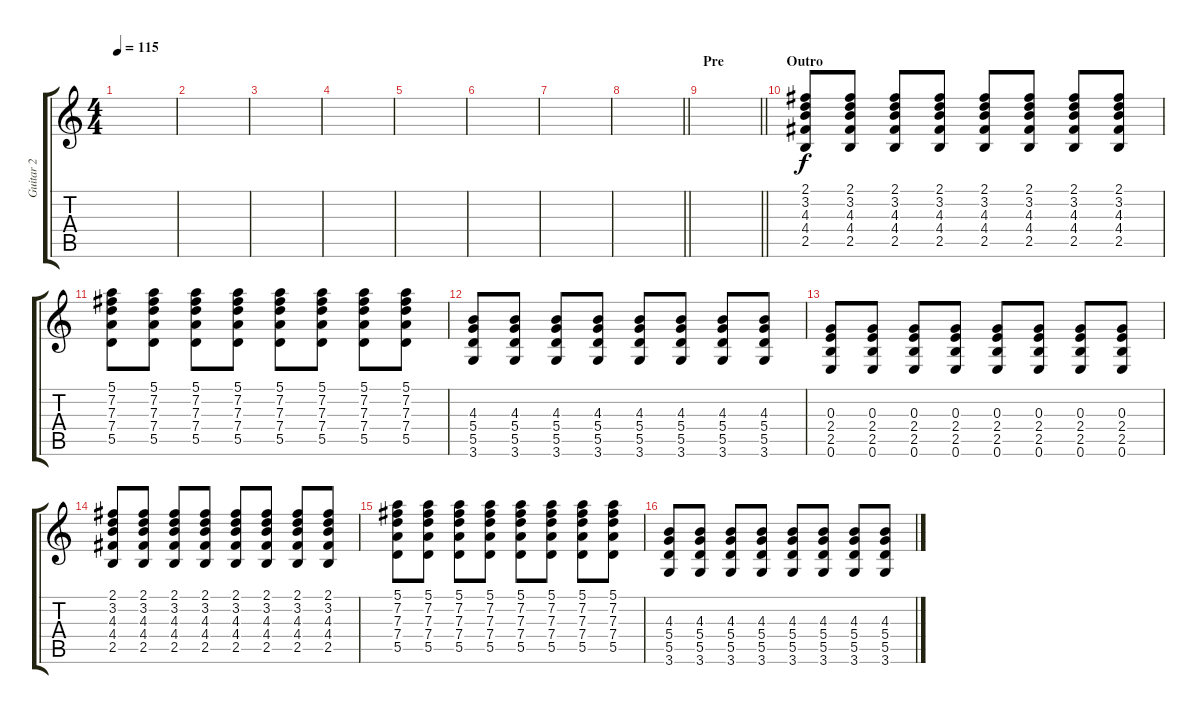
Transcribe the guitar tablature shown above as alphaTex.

\track ("Guitar 2" "Guitar 2") {instrument acousticguitarsteel}
\staff {score tabs}
\tuning (E4 B3 G3 D3 A2 E2) {hide}
\ts (4 4)
\tempo 115
\clef g2
\ks c
|
|
|
|
|
|
|
\barLineRight lightlight
|
\section ("" "Pre")
\barLineRight lightlight
|
\section ("" "Outro")
(2.1 3.2 4.3 4.4 2.5).8 (2.1 3.2 4.3 4.4 2.5).8 (2.1 3.2 4.3 4.4 2.5).8 (2.1 3.2 4.3 4.4 2.5).8 (2.1 3.2 4.3 4.4 2.5).8 (2.1 3.2 4.3 4.4 2.5).8 (2.1 3.2 4.3 4.4 2.5).8 (2.1 3.2 4.3 4.4 2.5).8 |
(5.1 7.2 7.3 7.4 5.5).8 (5.1 7.2 7.3 7.4 5.5).8 (5.1 7.2 7.3 7.4 5.5).8 (5.1 7.2 7.3 7.4 5.5).8 (5.1 7.2 7.3 7.4 5.5).8 (5.1 7.2 7.3 7.4 5.5).8 (5.1 7.2 7.3 7.4 5.5).8 (5.1 7.2 7.3 7.4 5.5).8 |
(4.3 5.4 5.5 3.6).8 (4.3 5.4 5.5 3.6).8 (4.3 5.4 5.5 3.6).8 (4.3 5.4 5.5 3.6).8 (4.3 5.4 5.5 3.6).8 (4.3 5.4 5.5 3.6).8 (4.3 5.4 5.5 3.6).8 (4.3 5.4 5.5 3.6).8 |
(0.3 2.4 2.5 0.6).8 (0.3 2.4 2.5 0.6).8 (0.3 2.4 2.5 0.6).8 (0.3 2.4 2.5 0.6).8 (0.3 2.4 2.5 0.6).8 (0.3 2.4 2.5 0.6).8 (0.3 2.4 2.5 0.6).8 (0.3 2.4 2.5 0.6).8 |
(2.1 3.2 4.3 4.4 2.5).8 (2.1 3.2 4.3 4.4 2.5).8 (2.1 3.2 4.3 4.4 2.5).8 (2.1 3.2 4.3 4.4 2.5).8 (2.1 3.2 4.3 4.4 2.5).8 (2.1 3.2 4.3 4.4 2.5).8 (2.1 3.2 4.3 4.4 2.5).8 (2.1 3.2 4.3 4.4 2.5).8 |
(5.1 7.2 7.3 7.4 5.5).8 (5.1 7.2 7.3 7.4 5.5).8 (5.1 7.2 7.3 7.4 5.5).8 (5.1 7.2 7.3 7.4 5.5).8 (5.1 7.2 7.3 7.4 5.5).8 (5.1 7.2 7.3 7.4 5.5).8 (5.1 7.2 7.3 7.4 5.5).8 (5.1 7.2 7.3 7.4 5.5).8 |
(4.3 5.4 5.5 3.6).8 (4.3 5.4 5.5 3.6).8 (4.3 5.4 5.5 3.6).8 (4.3 5.4 5.5 3.6).8 (4.3 5.4 5.5 3.6).8 (4.3 5.4 5.5 3.6).8 (4.3 5.4 5.5 3.6).8 (4.3 5.4 5.5 3.6).8
